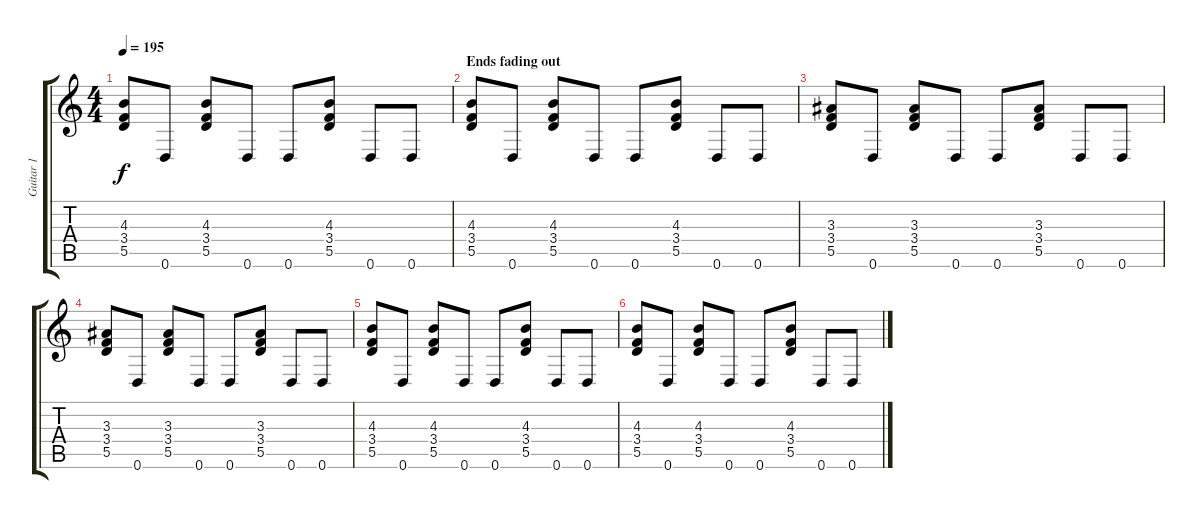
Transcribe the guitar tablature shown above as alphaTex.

\track ("Guitar 1" "Guitar 1") {instrument distortionguitar}
\staff {score tabs}
\tuning (E4 B3 G3 D3 A2 D2) {hide}
\ts (4 4)
\tempo 195
\clef g2
\ks c
(4.3 3.4 5.5).8{dy f} 0.6.8 (4.3 3.4 5.5).8 0.6.8 0.6.8 (4.3 3.4 5.5).8 0.6.8 0.6.8 |
\section ("" "Ends fading out")
(4.3 3.4 5.5).8 0.6.8 (4.3 3.4 5.5).8 0.6.8 0.6.8 (4.3 3.4 5.5).8 0.6.8 0.6.8 |
(3.3 3.4 5.5).8 0.6.8 (3.3 3.4 5.5).8 0.6.8 0.6.8 (3.3 3.4 5.5).8 0.6.8 0.6.8 |
(3.3 3.4 5.5).8 0.6.8 (3.3 3.4 5.5).8 0.6.8 0.6.8 (3.3 3.4 5.5).8 0.6.8 0.6.8 |
(4.3 3.4 5.5).8 0.6.8 (4.3 3.4 5.5).8 0.6.8 0.6.8 (4.3 3.4 5.5).8 0.6.8 0.6.8 |
(4.3 3.4 5.5).8 0.6.8 (4.3 3.4 5.5).8 0.6.8 0.6.8 (4.3 3.4 5.5).8 0.6.8 0.6.8
